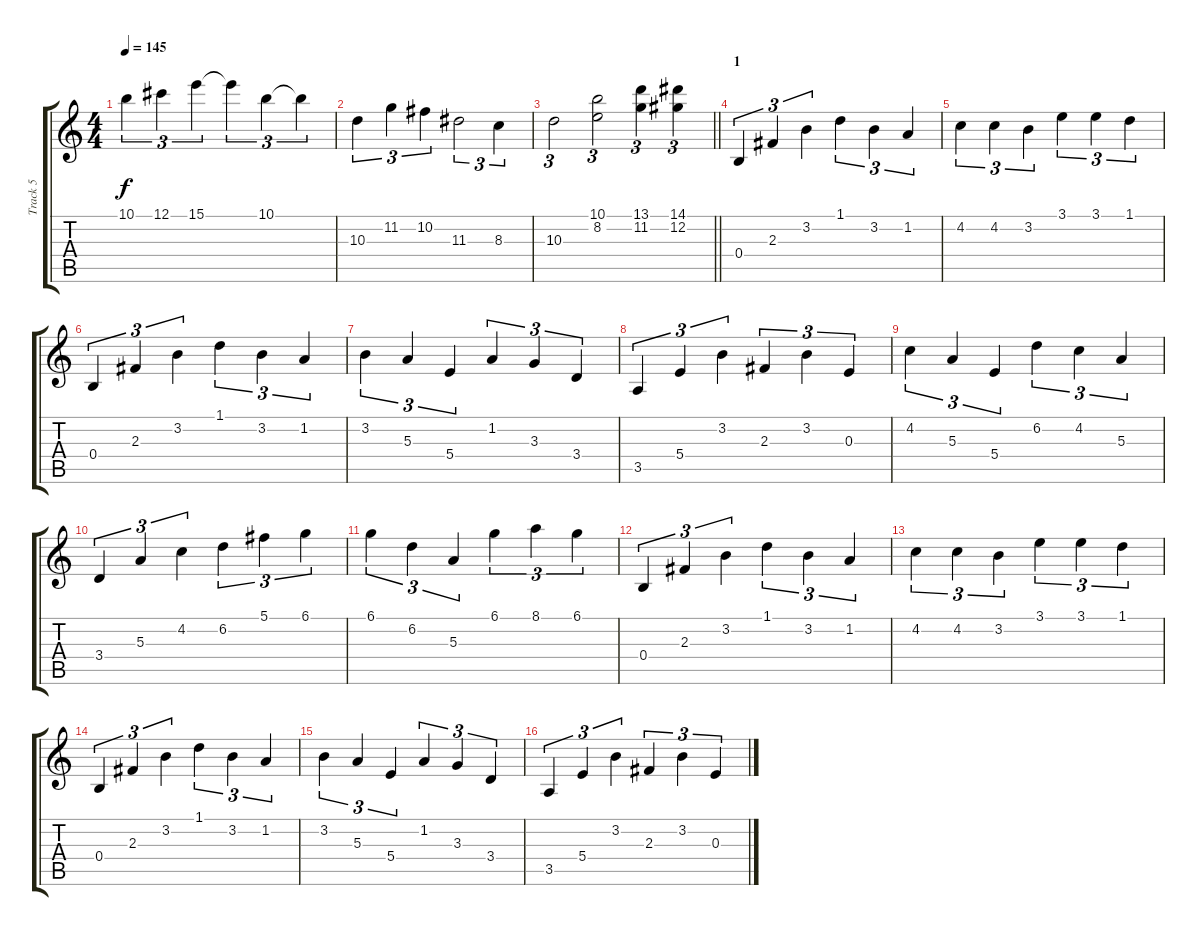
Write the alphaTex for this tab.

\track ("Track 5" "Track 5") {instrument acousticguitarsteel}
\staff {score tabs}
\tuning (Db4 Ab3 E3 B2 Gb2 B1) {hide}
\ts (4 4)
\tempo 145
\clef g2
\ks c
10.1.4{tu (3 2) dy f} 12.1.4{tu (3 2)} 15.1.4{tu (3 2)} 15.1{t}.4{tu (3 2)} 10.1.4{tu (3 2)} 10.1{t}.4{tu (3 2)} |
10.3.4{tu (3 2)} 11.2.4{tu (3 2)} 10.2.4{tu (3 2)} 11.3.2{tu (3 2)} 8.3.4{tu (3 2)} |
\barLineRight lightlight
10.3.2{tu (3 2)} (10.1 8.2).2{tu (3 2)} (13.1 11.2).4{tu (3 2)} (14.1 12.2).4{tu (3 2)} |
\section ("" "1")
0.4.4{tu (3 2)} 2.3.4{tu (3 2)} 3.2.4{tu (3 2)} 1.1.4{tu (3 2)} 3.2.4{tu (3 2)} 1.2.4{tu (3 2)} |
4.2.4{tu (3 2)} 4.2.4{tu (3 2)} 3.2.4{tu (3 2)} 3.1.4{tu (3 2)} 3.1.4{tu (3 2)} 1.1.4{tu (3 2)} |
0.4.4{tu (3 2)} 2.3.4{tu (3 2)} 3.2.4{tu (3 2)} 1.1.4{tu (3 2)} 3.2.4{tu (3 2)} 1.2.4{tu (3 2)} |
3.2.4{tu (3 2)} 5.3.4{tu (3 2)} 5.4.4{tu (3 2)} 1.2.4{tu (3 2)} 3.3.4{tu (3 2)} 3.4.4{tu (3 2)} |
3.5.4{tu (3 2)} 5.4.4{tu (3 2)} 3.2.4{tu (3 2)} 2.3.4{tu (3 2)} 3.2.4{tu (3 2)} 0.3.4{tu (3 2)} |
4.2.4{tu (3 2)} 5.3.4{tu (3 2)} 5.4.4{tu (3 2)} 6.2.4{tu (3 2)} 4.2.4{tu (3 2)} 5.3.4{tu (3 2)} |
3.4.4{tu (3 2)} 5.3.4{tu (3 2)} 4.2.4{tu (3 2)} 6.2.4{tu (3 2)} 5.1.4{tu (3 2)} 6.1.4{tu (3 2)} |
6.1.4{tu (3 2)} 6.2.4{tu (3 2)} 5.3.4{tu (3 2)} 6.1.4{tu (3 2)} 8.1.4{tu (3 2)} 6.1.4{tu (3 2)} |
0.4.4{tu (3 2)} 2.3.4{tu (3 2)} 3.2.4{tu (3 2)} 1.1.4{tu (3 2)} 3.2.4{tu (3 2)} 1.2.4{tu (3 2)} |
4.2.4{tu (3 2)} 4.2.4{tu (3 2)} 3.2.4{tu (3 2)} 3.1.4{tu (3 2)} 3.1.4{tu (3 2)} 1.1.4{tu (3 2)} |
0.4.4{tu (3 2)} 2.3.4{tu (3 2)} 3.2.4{tu (3 2)} 1.1.4{tu (3 2)} 3.2.4{tu (3 2)} 1.2.4{tu (3 2)} |
3.2.4{tu (3 2)} 5.3.4{tu (3 2)} 5.4.4{tu (3 2)} 1.2.4{tu (3 2)} 3.3.4{tu (3 2)} 3.4.4{tu (3 2)} |
3.5.4{tu (3 2)} 5.4.4{tu (3 2)} 3.2.4{tu (3 2)} 2.3.4{tu (3 2)} 3.2.4{tu (3 2)} 0.3.4{tu (3 2)}
